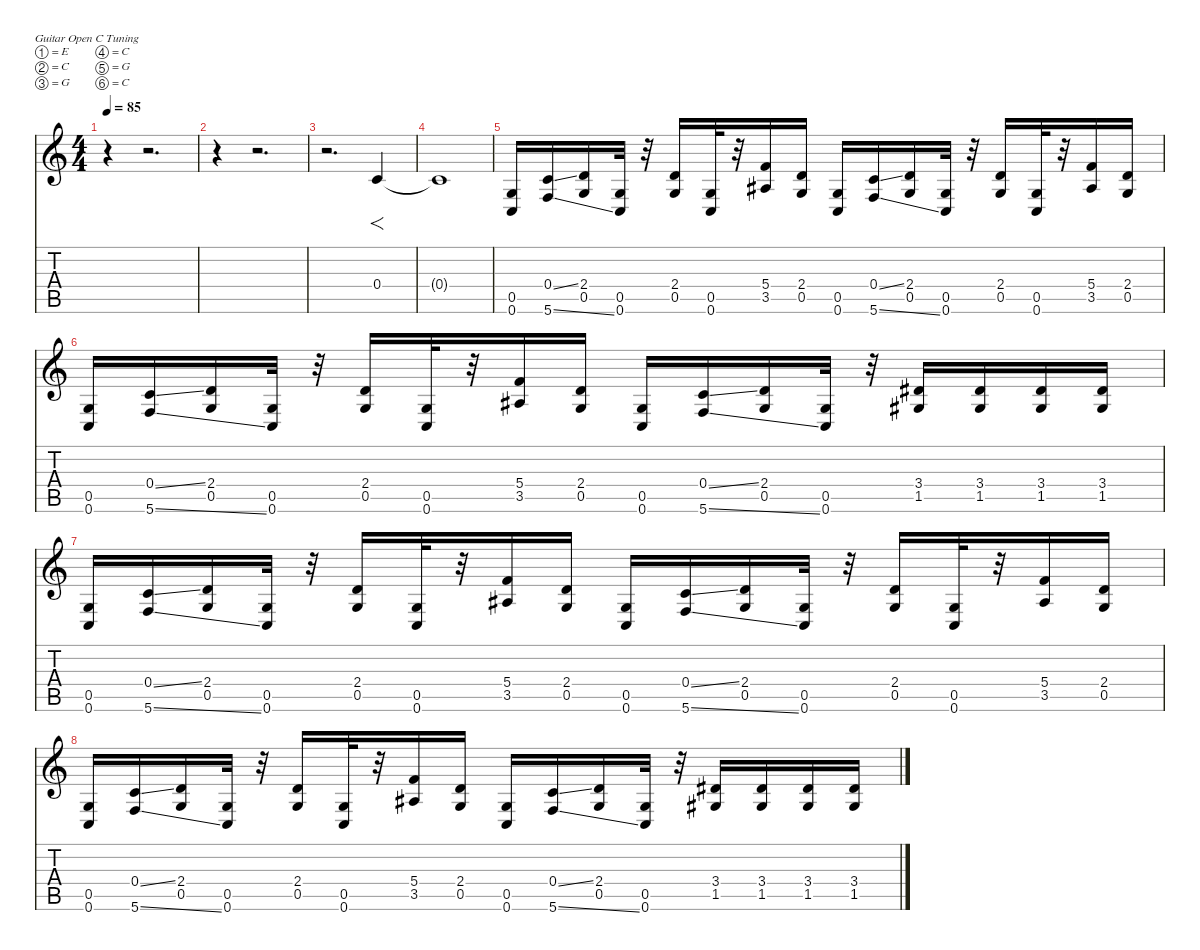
\defaultSystemsLayout 4
\hideDynamics
\bracketExtendMode nobrackets
\singleTrackTrackNamePolicy hidden
\multiTrackTrackNamePolicy hidden
\firstSystemTrackNameMode fullname
\firstSystemTrackNameOrientation horizontal
\otherSystemsTrackNameOrientation horizontal
\track ("Guitar 2" "dist.guit.") {instrument distortionguitar}
\staff {score tabs}
\tuning (E4 C4 G3 C3 G2 C2)
\ts (4 4)
\beaming (8 2 2 2 2)
\tempo 85
\clef g2
\ks c
r.4{dy fff instrument distortionguitar} r.2{d} |
r.4 r.2{d} |
r.2{d} 0.4.4{f} |
0.4{t}.1{dy f} |
(0.5 0.6).16 (0.4{ss} 5.6{ss}).16 (2.4 0.5).16 (0.5 0.6).32 r.32 (2.4 0.5).16 (0.5 0.6).32 r.32 (5.4 3.5{acc #}).16 (2.4 0.5).16 (0.5 0.6).16 (0.4{ss} 5.6{ss}).16 (2.4 0.5).16 (0.5 0.6).32 r.32 (2.4 0.5).16 (0.5 0.6).32 r.32 (5.4 3.5{acc #}).16 (2.4 0.5).16 |
(0.5 0.6).16 (0.4{ss} 5.6{ss}).16 (2.4 0.5).16 (0.5 0.6).32 r.32 (2.4 0.5).16 (0.5 0.6).32 r.32 (5.4 3.5{acc #}).16 (2.4 0.5).16 (0.5 0.6).16 (0.4{ss} 5.6{ss}).16 (2.4 0.5).16 (0.5 0.6).32 r.32 (3.4{acc #} 1.5{acc #}).16 (3.4{acc #} 1.5{acc #}).16 (3.4{acc #} 1.5{acc #}).16 (3.4{acc #} 1.5{acc #}).16 |
(0.5 0.6).16 (0.4{ss} 5.6{ss}).16 (2.4 0.5).16 (0.5 0.6).32 r.32 (2.4 0.5).16 (0.5 0.6).32 r.32 (5.4 3.5{acc #}).16 (2.4 0.5).16 (0.5 0.6).16 (0.4{ss} 5.6{ss}).16 (2.4 0.5).16 (0.5 0.6).32 r.32 (2.4 0.5).16 (0.5 0.6).32 r.32 (5.4 3.5{acc #}).16 (2.4 0.5).16 |
(0.5 0.6).16 (0.4{ss} 5.6{ss}).16 (2.4 0.5).16 (0.5 0.6).32 r.32 (2.4 0.5).16 (0.5 0.6).32 r.32 (5.4 3.5{acc #}).16 (2.4 0.5).16 (0.5 0.6).16 (0.4{ss} 5.6{ss}).16 (2.4 0.5).16 (0.5 0.6).32 r.32 (3.4{acc #} 1.5{acc #}).16 (3.4{acc #} 1.5{acc #}).16 (3.4{acc #} 1.5{acc #}).16 (3.4{acc #} 1.5{acc #}).16
